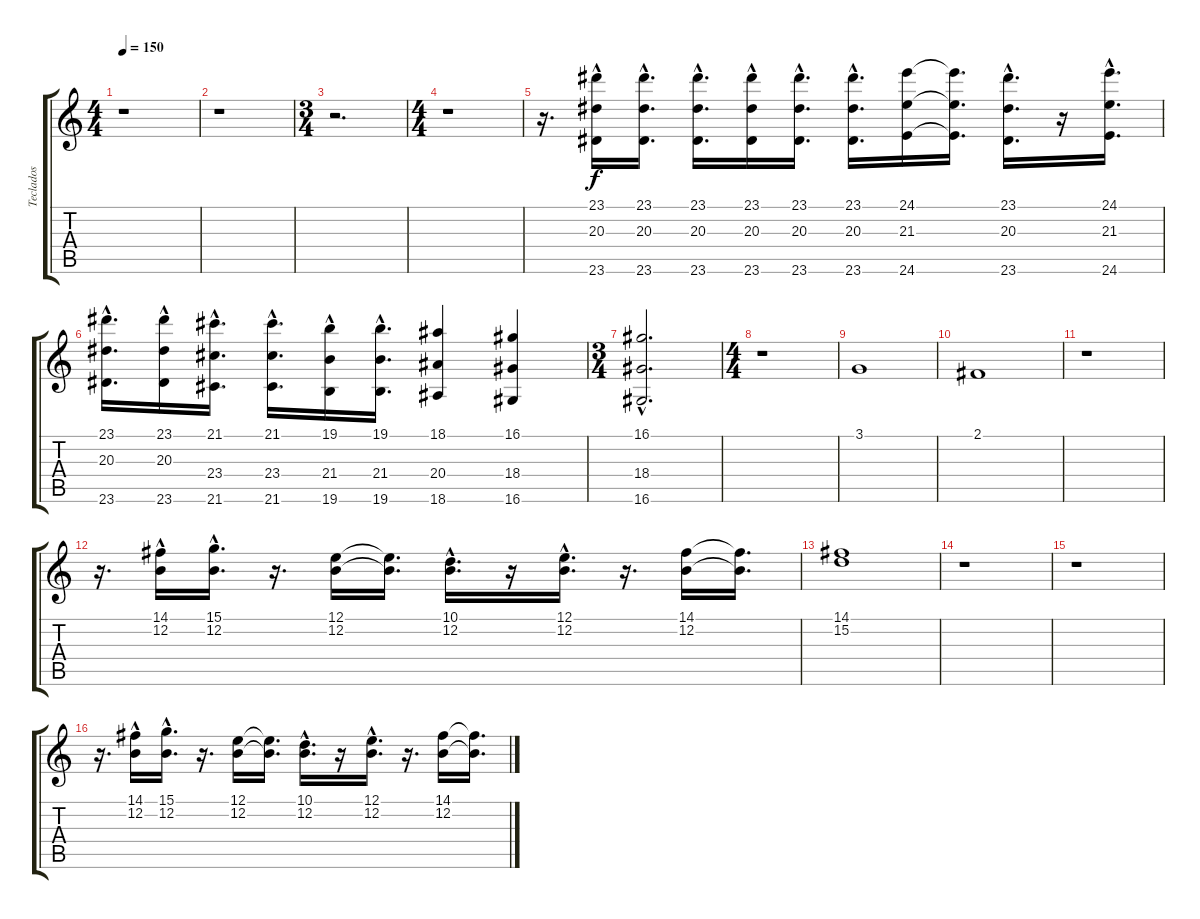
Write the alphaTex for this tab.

\track ("Teclados" "Teclados") {instrument brasssection}
\staff {score tabs}
\tuning (E4 B3 G3 D3 A2 E2) {hide}
\ts (4 4)
\tempo 150
\clef g2
\ks c
r.1{dy f} |
r.1 |
\ts (3 4)
r.2{d} |
\ts (4 4)
r.1 |
r.16{d instrument brasssection} (23.1{hac} 20.3{hac} 23.6{hac}).16 (23.1{hac} 20.3{hac} 23.6{hac}).16{d} (23.1{hac} 20.3{hac} 23.6{hac}).16{d} (23.1{hac} 20.3{hac} 23.6{hac}).16 (23.1{hac} 20.3{hac} 23.6{hac}).16{d} (23.1{hac} 20.3{hac} 23.6{hac}).16{d} (24.1 21.3 24.6).16 (24.1{t} 21.3{t} 24.6{t}).16{d} (23.1{hac} 20.3{hac} 23.6{hac}).16{d} r.16 (24.1{hac} 21.3{hac} 24.6{hac}).16{d} |
(23.1{hac} 20.3{hac} 23.6{hac}).16{d} (23.1{hac} 20.3{hac} 23.6{hac}).16 (21.1{hac} 23.4{hac} 21.6{hac}).16{d} (21.1{hac} 23.4{hac} 21.6{hac}).16{d} (19.1{hac} 21.4{hac} 19.6{hac}).16 (19.1{hac} 21.4{hac} 19.6{hac}).16{d} (18.1 20.4 18.6).4 (16.1 18.4 16.6).4 |
\ts (3 4)
(16.1{hac} 18.4{hac} 16.6{hac}).2{d} |
\ts (4 4)
r.1 |
3.1.1 |
2.1.1 |
r.1 |
r.16{d} (14.1{hac} 12.2{hac}).16 (15.1{hac} 12.2{hac}).16{d} r.16{d} (12.1 12.2).16 (12.1{t} 12.2{t}).16{d} (10.1{hac} 12.2{hac}).16{d} r.16 (12.1{hac} 12.2{hac}).16{d} r.16{d} (14.1 12.2).16 (14.1{t} 12.2{t}).16{d} |
(14.1 15.2).1 |
r.1 |
r.1 |
r.16{d} (14.1{hac} 12.2{hac}).16 (15.1{hac} 12.2{hac}).16{d} r.16{d} (12.1 12.2).16 (12.1{t} 12.2{t}).16{d} (10.1{hac} 12.2{hac}).16{d} r.16 (12.1{hac} 12.2{hac}).16{d} r.16{d} (14.1 12.2).16 (14.1{t} 12.2{t}).16{d}
